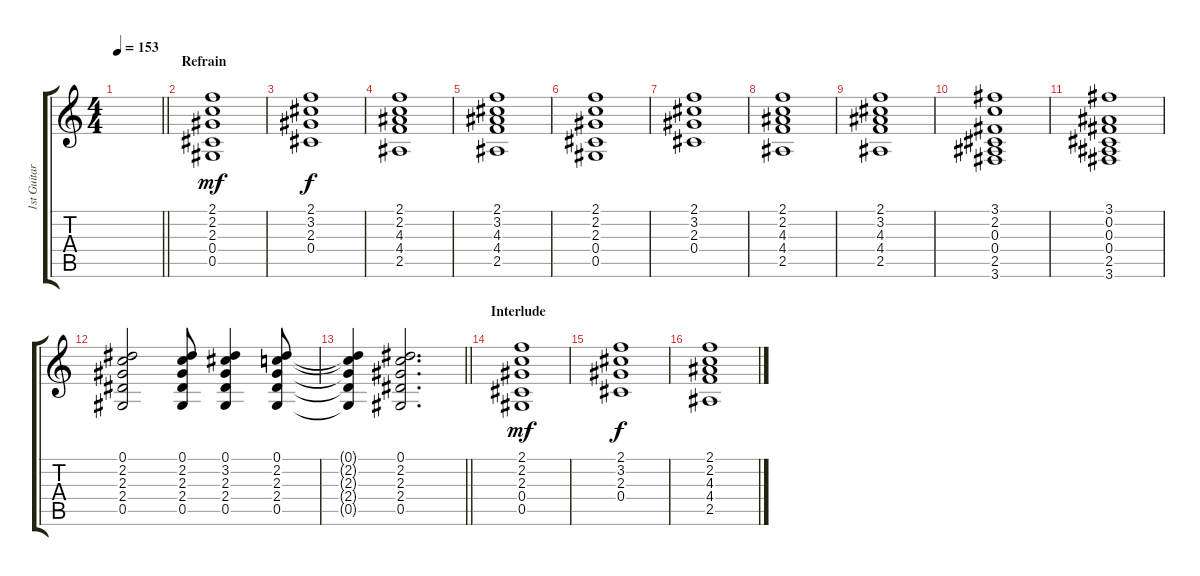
\track ("1st Guitar (Farin Urlaub)" "1st Guitar") {instrument distortionguitar}
\staff {score tabs}
\tuning (Eb4 Bb3 Gb3 Db3 Ab2 Eb2) {hide}
\ts (4 4)
\tempo 153
\clef g2
\barLineRight lightlight
\ks c
|
\section ("" "Refrain")
(2.1 2.2 2.3 0.4 0.5).1{dy mf volume 11} |
(2.1 3.2 2.3 0.4).1{dy f} |
(2.1 2.2 4.3 4.4 2.5).1 |
(2.1 3.2 4.3 4.4 2.5).1 |
(2.1 2.2 2.3 0.4 0.5).1 |
(2.1 3.2 2.3 0.4).1 |
(2.1 2.2 4.3 4.4 2.5).1 |
(2.1 3.2 4.3 4.4 2.5).1 |
(3.1 2.2 0.3 0.4 2.5 3.6).1 |
(3.1 0.2 0.3 0.4 2.5 3.6).1 |
(0.1 2.2 2.3 2.4 0.5).2 (0.1 2.2 2.3 2.4 0.5).8 (0.1 3.2 2.3 2.4 0.5).4 (0.1 2.2 2.3 2.4 0.5).8 |
\barLineRight lightlight
(0.1{t} 2.2{t} 2.3{t} 2.4{t} 0.5{t}).4 (0.1 2.2 2.3 2.4 0.5).2{d} |
\section ("" "Interlude")
(2.1 2.2 2.3 0.4 0.5).1{dy mf volume 15} |
(2.1 3.2 2.3 0.4).1{dy f} |
(2.1 2.2 4.3 4.4 2.5).1
